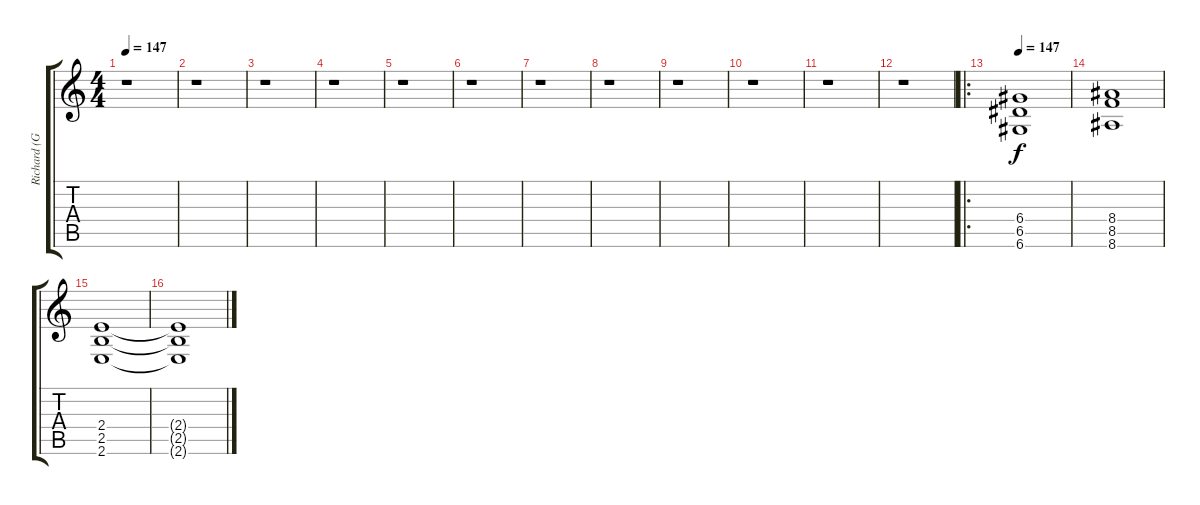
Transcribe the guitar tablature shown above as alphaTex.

\track ("Richard (Guitar 1)" "Richard (G") {instrument distortionguitar}
\staff {score tabs}
\tuning (E4 B3 G3 D3 A2 D2) {hide}
\ts (4 4)
\tempo 147
\clef g2
\ks c
r.1{dy f} |
r.1 |
r.1 |
r.1 |
r.1 |
r.1 |
r.1 |
r.1 |
r.1 |
r.1 |
r.1 |
r.1 |
\ro
\tempo 147
(6.4 6.5 6.6).1{volume 14} |
(8.4 8.5 8.6).1 |
(2.4 2.5 2.6).1 |
(2.4{t} 2.5{t} 2.6{t}).1
